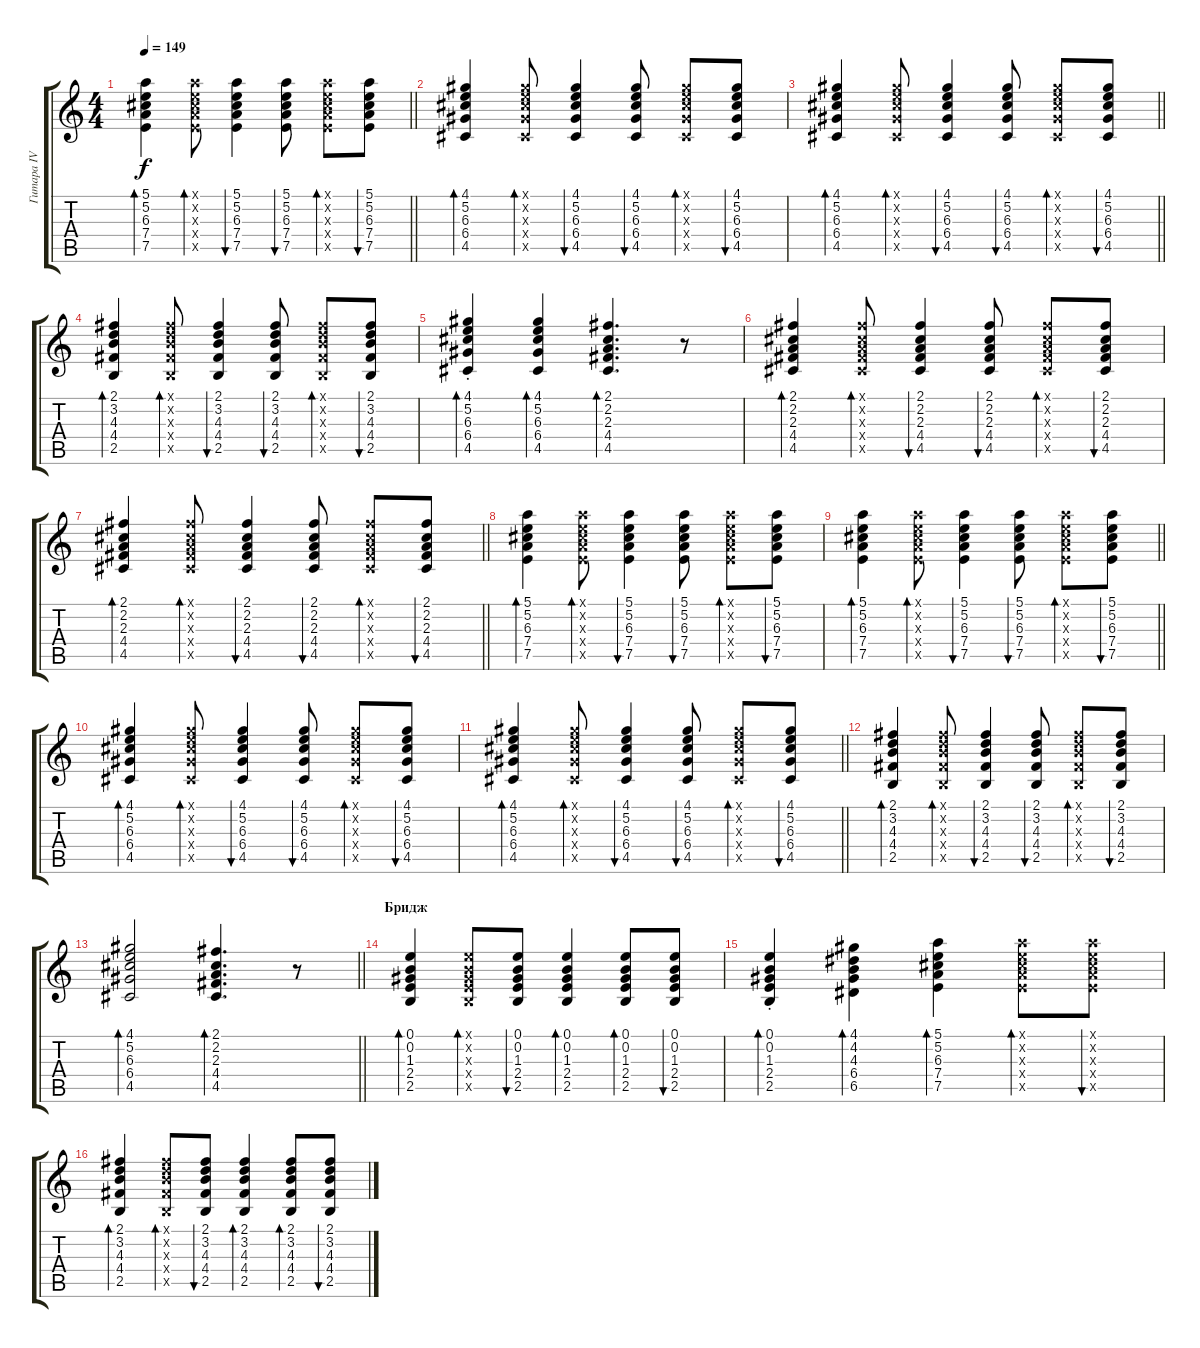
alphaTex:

\track ("Гитара IV" "Гитара IV") {instrument electricguitarclean}
\staff {score tabs}
\tuning (E4 B3 G3 D3 A2 E2) {hide}
\ts (4 4)
\tempo 149
\clef g2
\barLineRight lightlight
\ks c
(5.1 5.2 6.3 7.4 7.5).4{bd 60 dy f} (5.1{x} 5.2{x} 6.3{x} 7.4{x} 7.5{x}).8{bd 60} (5.1 5.2 6.3 7.4 7.5).4{bu 60} (5.1 5.2 6.3 7.4 7.5).8{bu 60} (5.1{x} 5.2{x} 6.3{x} 7.4{x} 7.5{x}).8{bd 60} (5.1 5.2 6.3 7.4 7.5).8{bu 60} |
(4.1 5.2 6.3 6.4 4.5).4{bd 60} (4.1{x} 5.2{x} 6.3{x} 6.4{x} 4.5{x}).8{bd 60} (4.1 5.2 6.3 6.4 4.5).4{bu 60} (4.1 5.2 6.3 6.4 4.5).8{bu 60} (4.1{x} 5.2{x} 6.3{x} 6.4{x} 4.5{x}).8{bd 60} (4.1 5.2 6.3 6.4 4.5).8{bu 60} |
\barLineRight lightlight
(4.1 5.2 6.3 6.4 4.5).4{bd 60} (4.1{x} 5.2{x} 6.3{x} 6.4{x} 4.5{x}).8{bd 60} (4.1 5.2 6.3 6.4 4.5).4{bu 60} (4.1 5.2 6.3 6.4 4.5).8{bu 60} (4.1{x} 5.2{x} 6.3{x} 6.4{x} 4.5{x}).8{bd 60} (4.1 5.2 6.3 6.4 4.5).8{bu 60} |
(2.1 3.2 4.3 4.4 2.5).4{bd 60} (2.1{x} 3.2{x} 4.3{x} 4.4{x} 2.5{x}).8{bd 60} (2.1 3.2 4.3 4.4 2.5).4{bu 60} (2.1 3.2 4.3 4.4 2.5).8{bu 60} (2.1{x} 3.2{x} 4.3{x} 4.4{x} 2.5{x}).8{bd 60} (2.1 3.2 4.3 4.4 2.5).8{bu 60} |
(4.1{st} 5.2{st} 6.3{st} 6.4{st} 4.5{st}).4{bd 60} (4.1 5.2 6.3 6.4 4.5).4{bd 60} (2.1 2.2 2.3 4.4 4.5).4{d bd 60} r.8 |
(2.1 2.2 2.3 4.4 4.5).4{bd 60} (2.1{x} 2.2{x} 2.3{x} 4.4{x} 4.5{x}).8{bd 60} (2.1 2.2 2.3 4.4 4.5).4{bu 60} (2.1 2.2 2.3 4.4 4.5).8{bu 60} (2.1{x} 2.2{x} 2.3{x} 4.4{x} 4.5{x}).8{bd 60} (2.1 2.2 2.3 4.4 4.5).8{bu 60} |
\barLineRight lightlight
(2.1 2.2 2.3 4.4 4.5).4{bd 60} (2.1{x} 2.2{x} 2.3{x} 4.4{x} 4.5{x}).8{bd 60} (2.1 2.2 2.3 4.4 4.5).4{bu 60} (2.1 2.2 2.3 4.4 4.5).8{bu 60} (2.1{x} 2.2{x} 2.3{x} 4.4{x} 4.5{x}).8{bd 60} (2.1 2.2 2.3 4.4 4.5).8{bu 60} |
(5.1 5.2 6.3 7.4 7.5).4{bd 60} (5.1{x} 5.2{x} 6.3{x} 7.4{x} 7.5{x}).8{bd 60} (5.1 5.2 6.3 7.4 7.5).4{bu 60} (5.1 5.2 6.3 7.4 7.5).8{bu 60} (5.1{x} 5.2{x} 6.3{x} 7.4{x} 7.5{x}).8{bd 60} (5.1 5.2 6.3 7.4 7.5).8{bu 60} |
\barLineRight lightlight
(5.1 5.2 6.3 7.4 7.5).4{bd 60} (5.1{x} 5.2{x} 6.3{x} 7.4{x} 7.5{x}).8{bd 60} (5.1 5.2 6.3 7.4 7.5).4{bu 60} (5.1 5.2 6.3 7.4 7.5).8{bu 60} (5.1{x} 5.2{x} 6.3{x} 7.4{x} 7.5{x}).8{bd 60} (5.1 5.2 6.3 7.4 7.5).8{bu 60} |
(4.1 5.2 6.3 6.4 4.5).4{bd 60} (4.1{x} 5.2{x} 6.3{x} 6.4{x} 4.5{x}).8{bd 60} (4.1 5.2 6.3 6.4 4.5).4{bu 60} (4.1 5.2 6.3 6.4 4.5).8{bu 60} (4.1{x} 5.2{x} 6.3{x} 6.4{x} 4.5{x}).8{bd 60} (4.1 5.2 6.3 6.4 4.5).8{bu 60} |
\barLineRight lightlight
(4.1 5.2 6.3 6.4 4.5).4{bd 60} (4.1{x} 5.2{x} 6.3{x} 6.4{x} 4.5{x}).8{bd 60} (4.1 5.2 6.3 6.4 4.5).4{bu 60} (4.1 5.2 6.3 6.4 4.5).8{bu 60} (4.1{x} 5.2{x} 6.3{x} 6.4{x} 4.5{x}).8{bd 60} (4.1 5.2 6.3 6.4 4.5).8{bu 60} |
(2.1 3.2 4.3 4.4 2.5).4{bd 60} (2.1{x} 3.2{x} 4.3{x} 4.4{x} 2.5{x}).8{bd 60} (2.1 3.2 4.3 4.4 2.5).4{bu 60} (2.1 3.2 4.3 4.4 2.5).8{bu 60} (2.1{x} 3.2{x} 4.3{x} 4.4{x} 2.5{x}).8{bd 60} (2.1 3.2 4.3 4.4 2.5).8{bu 60} |
\barLineRight lightlight
(4.1 5.2 6.3 6.4 4.5).2{bd 240} (2.1 2.2 2.3 4.4 4.5).4{d bd 60} r.8 |
\section ("" "Бридж")
(0.1 0.2 1.3 2.4 2.5).4{bd 60} (0.1{x} 0.2{x} 1.3{x} 2.4{x} 2.5{x}).8{bd 60} (0.1 0.2 1.3 2.4 2.5).8{bu 60} (0.1 0.2 1.3 2.4 2.5).4{bd 60} (0.1 0.2 1.3 2.4 2.5).8{bd 60} (0.1 0.2 1.3 2.4 2.5).8{bu 60} |
(0.1{st} 0.2{st} 1.3{st} 2.4{st} 2.5{st}).4{bd 60} (4.1 4.2 4.3 6.4 6.5).4{bd 60} (5.1 5.2 6.3 7.4 7.5).4{bd 60} (5.1{x} 5.2{x} 6.3{x} 7.4{x} 7.5{x}).8{bd 60} (5.1{x} 5.2{x} 6.3{x} 7.4{x} 7.5{x}).8{bu 60} |
(2.1 3.2 4.3 4.4 2.5).4{bd 60} (2.1{x} 3.2{x} 4.3{x} 4.4{x} 2.5{x}).8{bd 60} (2.1 3.2 4.3 4.4 2.5).8{bu 60} (2.1 3.2 4.3 4.4 2.5).4{bd 120} (2.1 3.2 4.3 4.4 2.5).8{bd 120} (2.1 3.2 4.3 4.4 2.5).8{bu 60}
